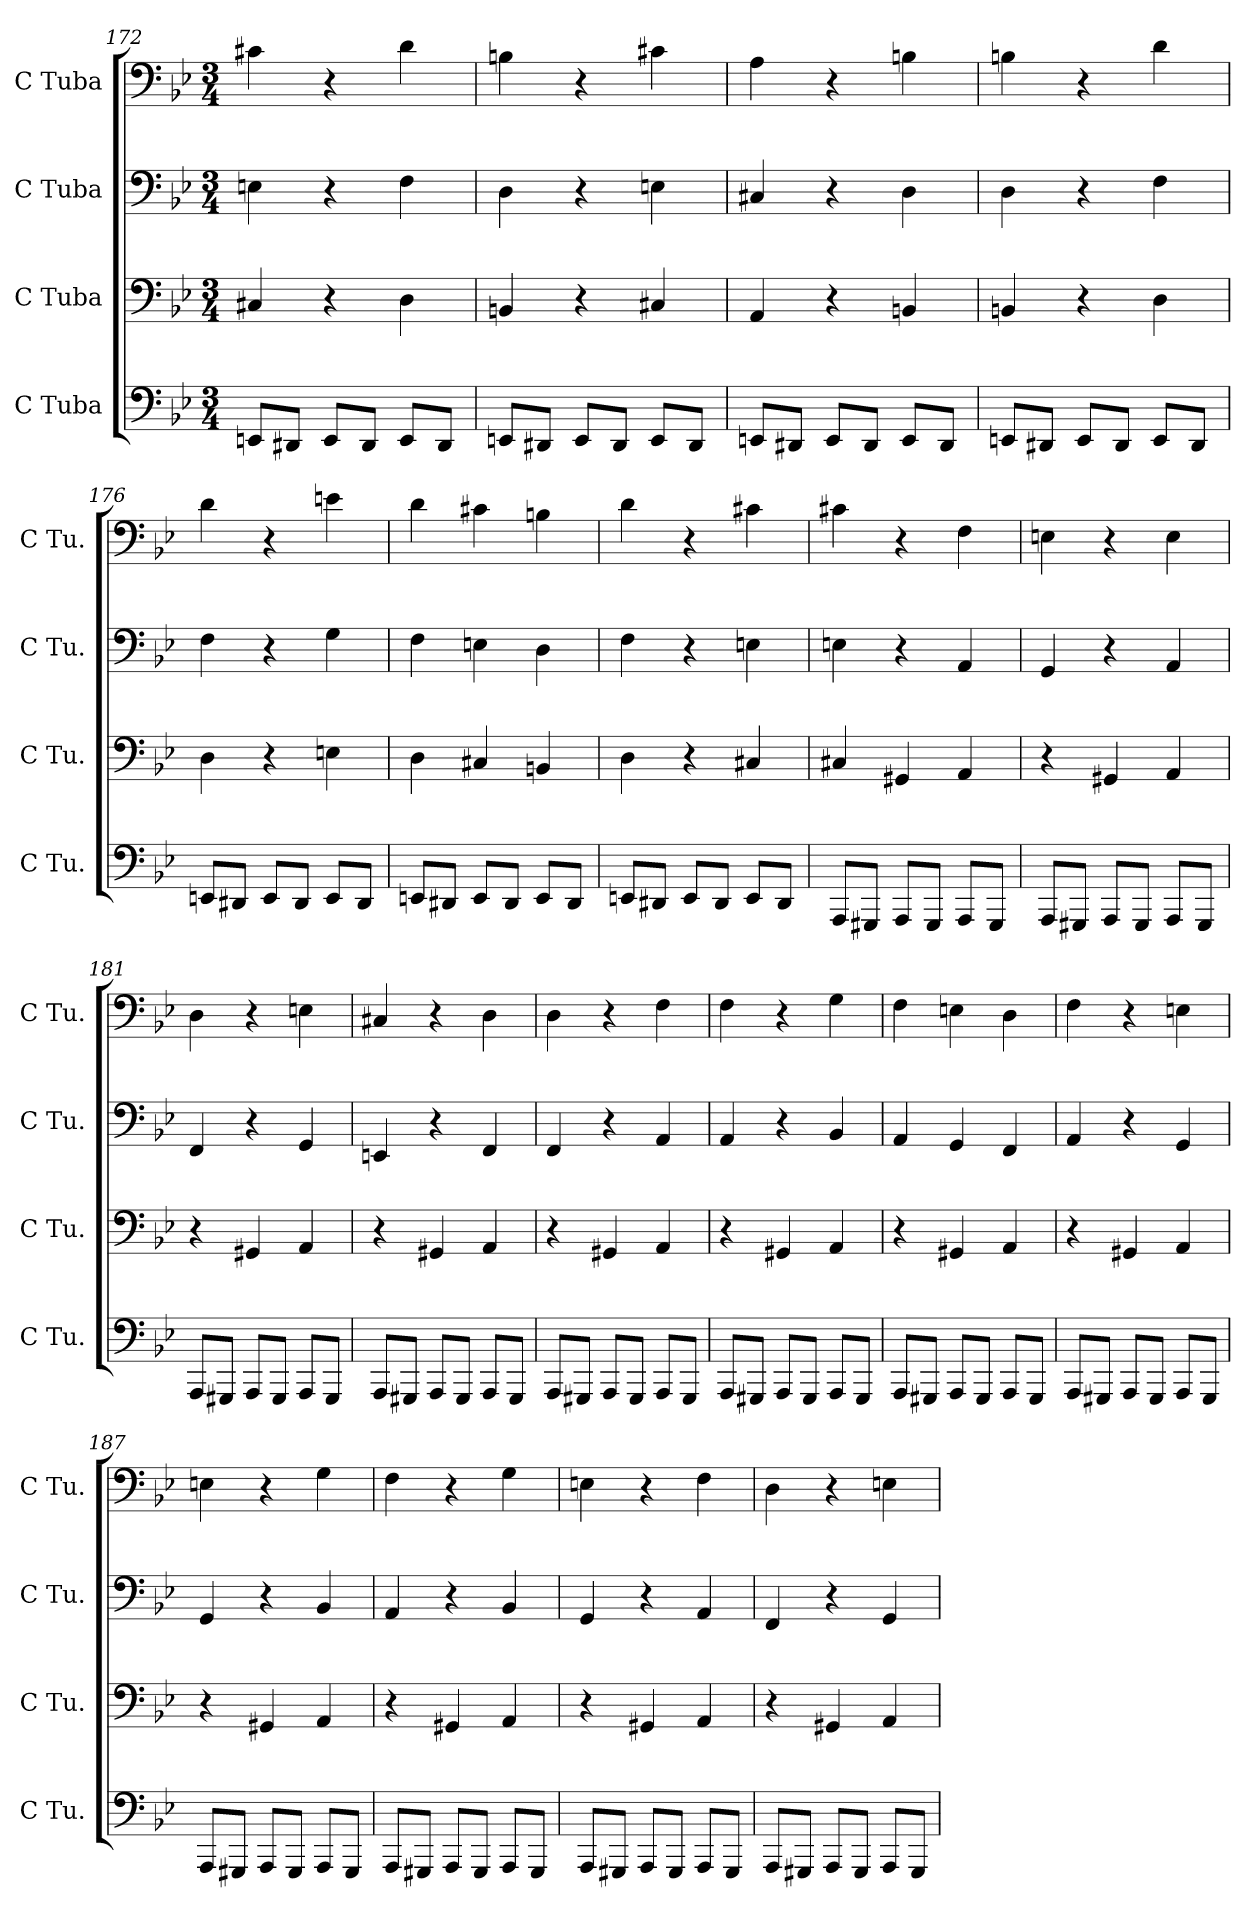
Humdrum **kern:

**kern	**kern	**kern	**kern
*part4	*part3	*part2	*part1
*staff4	*staff3	*staff2	*staff1
*I"C Tuba	*I"C Tuba	*I"C Tuba	*I"C Tuba
*I'C Tu.	*I'C Tu.	*I'C Tu.	*I'C Tu.
*clefF4	*clefF4	*clefF4	*clefF4
*k[b-e-]	*k[b-e-]	*k[b-e-]	*k[b-e-]
*M3/4	*M3/4	*M3/4	*M3/4
=172	=172	=172	=172
8EEn/L	4C#X/	4En\	4c#X\
8DD#X/J	.	.	.
8EE/L	4r	4r	4r
8DD#/J	.	.	.
8EE/L	4D\	4F\	4d\
8DD#/J	.	.	.
=173	=173	=173	=173
8EEn/L	4BBn/	4D\	4Bn\
8DD#X/J	.	.	.
8EE/L	4r	4r	4r
8DD#/J	.	.	.
8EE/L	4C#X/	4En\	4c#X\
8DD#/J	.	.	.
=174	=174	=174	=174
8EEn/L	4AA/	4C#X/	4A\
8DD#X/J	.	.	.
8EE/L	4r	4r	4r
8DD#/J	.	.	.
8EE/L	4BBn/	4D\	4Bn\
8DD#/J	.	.	.
!!LO:PB:g=z
=175	=175	=175	=175
8EEn/L	4BBn/	4D\	4Bn\
8DD#X/J	.	.	.
8EE/L	4r	4r	4r
8DD#/J	.	.	.
8EE/L	4D\	4F\	4d\
8DD#/J	.	.	.
=176	=176	=176	=176
8EEn/L	4D\	4F\	4d\
8DD#X/J	.	.	.
8EE/L	4r	4r	4r
8DD#/J	.	.	.
8EE/L	4En\	4G\	4en\
8DD#/J	.	.	.
=177	=177	=177	=177
8EEn/L	4D\	4F\	4d\
8DD#X/J	.	.	.
8EE/L	4C#X/	4En\	4c#X\
8DD#/J	.	.	.
8EE/L	4BBn/	4D\	4Bn\
8DD#/J	.	.	.
=178	=178	=178	=178
8EEn/L	4D\	4F\	4d\
8DD#X/J	.	.	.
8EE/L	4r	4r	4r
8DD#/J	.	.	.
8EE/L	4C#X/	4En\	4c#X\
8DD#/J	.	.	.
!!LO:LB:g=z
=179	=179	=179	=179
8AAA/L	4C#X/	4En\	4c#X\
8GGG#X/J	.	.	.
8AAA/L	4GG#X/	4r	4r
8GGG#/J	.	.	.
8AAA/L	4AA/	4AA/	4F\
8GGG#/J	.	.	.
=180	=180	=180	=180
8AAA/L	4r	4GG/	4En\
8GGG#X/J	.	.	.
8AAA/L	4GG#X/	4r	4r
8GGG#/J	.	.	.
8AAA/L	4AA/	4AA/	4E\
8GGG#/J	.	.	.
=181	=181	=181	=181
8AAA/L	4r	4FF/	4D\
8GGG#X/J	.	.	.
8AAA/L	4GG#X/	4r	4r
8GGG#/J	.	.	.
8AAA/L	4AA/	4GG/	4En\
8GGG#/J	.	.	.
=182	=182	=182	=182
8AAA/L	4r	4EEn/	4C#X/
8GGG#X/J	.	.	.
8AAA/L	4GG#X/	4r	4r
8GGG#/J	.	.	.
8AAA/L	4AA/	4FF/	4D\
8GGG#/J	.	.	.
!!LO:LB:g=z
=183	=183	=183	=183
8AAA/L	4r	4FF/	4D\
8GGG#X/J	.	.	.
8AAA/L	4GG#X/	4r	4r
8GGG#/J	.	.	.
8AAA/L	4AA/	4AA/	4F\
8GGG#/J	.	.	.
=184	=184	=184	=184
8AAA/L	4r	4AA/	4F\
8GGG#X/J	.	.	.
8AAA/L	4GG#X/	4r	4r
8GGG#/J	.	.	.
8AAA/L	4AA/	4BB-/	4G\
8GGG#/J	.	.	.
=185	=185	=185	=185
8AAA/L	4r	4AA/	4F\
8GGG#X/J	.	.	.
8AAA/L	4GG#X/	4GG/	4En\
8GGG#/J	.	.	.
8AAA/L	4AA/	4FF/	4D\
8GGG#/J	.	.	.
=186	=186	=186	=186
8AAA/L	4r	4AA/	4F\
8GGG#X/J	.	.	.
8AAA/L	4GG#X/	4r	4r
8GGG#/J	.	.	.
8AAA/L	4AA/	4GG/	4En\
8GGG#/J	.	.	.
!!LO:PB:g=z
=187	=187	=187	=187
8AAA/L	4r	4GG/	4En\
8GGG#X/J	.	.	.
8AAA/L	4GG#X/	4r	4r
8GGG#/J	.	.	.
8AAA/L	4AA/	4BB-/	4G\
8GGG#/J	.	.	.
=188	=188	=188	=188
8AAA/L	4r	4AA/	4F\
8GGG#X/J	.	.	.
8AAA/L	4GG#X/	4r	4r
8GGG#/J	.	.	.
8AAA/L	4AA/	4BB-/	4G\
8GGG#/J	.	.	.
=189	=189	=189	=189
8AAA/L	4r	4GG/	4En\
8GGG#X/J	.	.	.
8AAA/L	4GG#X/	4r	4r
8GGG#/J	.	.	.
8AAA/L	4AA/	4AA/	4F\
8GGG#/J	.	.	.
=190	=190	=190	=190
8AAA/L	4r	4FF/	4D\
8GGG#X/J	.	.	.
8AAA/L	4GG#X/	4r	4r
8GGG#/J	.	.	.
8AAA/L	4AA/	4GG/	4En\
8GGG#/J	.	.	.
=	=	=	=
*-	*-	*-	*-
